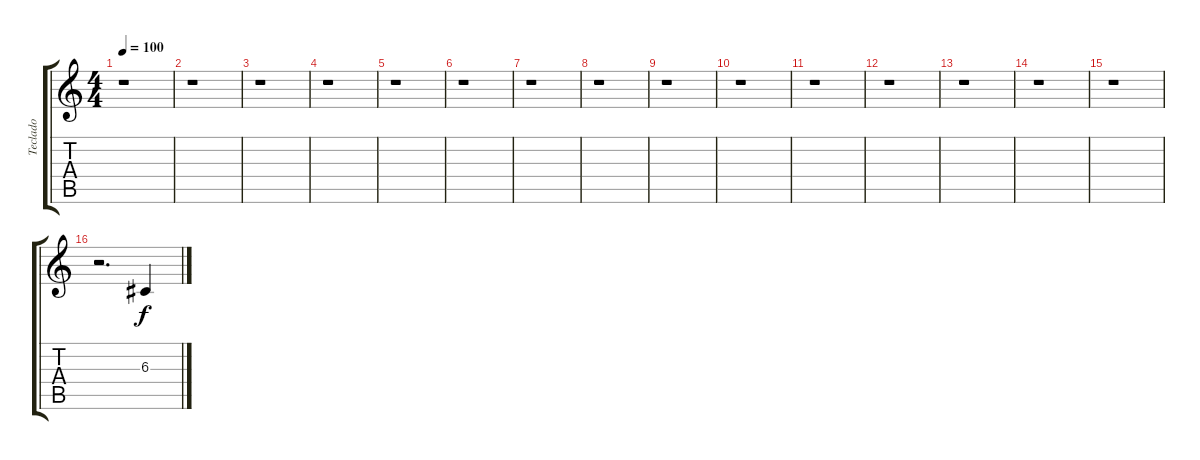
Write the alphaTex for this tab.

\track ("Teclado" "Teclado") {instrument brightacousticpiano}
\staff {score tabs}
\tuning (E4 B3 G3 D3 A2 E2) {hide}
\ts (4 4)
\tempo 100
\clef g2
\ks c
r.1{dy f instrument brightacousticpiano} |
r.1 |
r.1 |
r.1 |
r.1 |
r.1 |
r.1 |
r.1 |
r.1 |
r.1 |
r.1 |
r.1 |
r.1 |
r.1 |
r.1 |
r.2{d} 6.3.4
